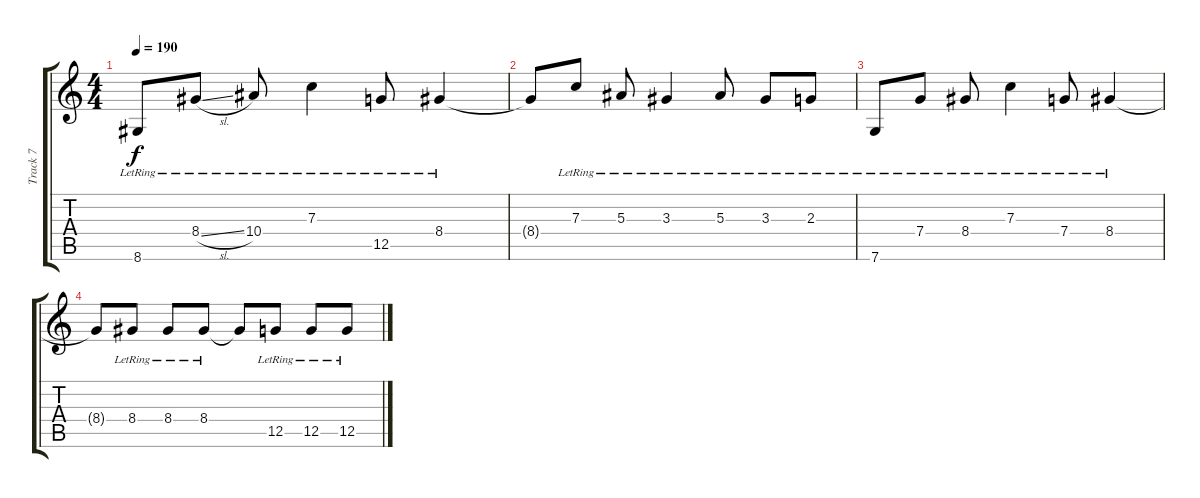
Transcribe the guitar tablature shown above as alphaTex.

\track ("Track 7" "Track 7") {instrument acousticguitarsteel}
\staff {score tabs}
\tuning (D4 A3 F3 C3 G2 C2) {hide}
\ts (4 4)
\tempo 190
\clef g2
\ks c
8.6{lr}.8{dy f} 8.4{sl lr}.8 10.4{lr}.8 7.3{lr}.4 12.5{lr}.8 8.4{lr}.4 |
8.4{t}.8 7.3{lr}.8 5.3{lr}.8 3.3{lr}.4 5.3{lr}.8 3.3{lr}.8 2.3{lr}.8 |
7.6{lr}.8 7.4{lr}.8 8.4{lr}.8 7.3{lr}.4 7.4{lr}.8 8.4{lr}.4 |
8.4{t}.8 8.4{lr}.8 8.4{lr}.8 8.4{lr}.8 8.4{t}.8 12.5{lr}.8 12.5{lr}.8 12.5{lr}.8
